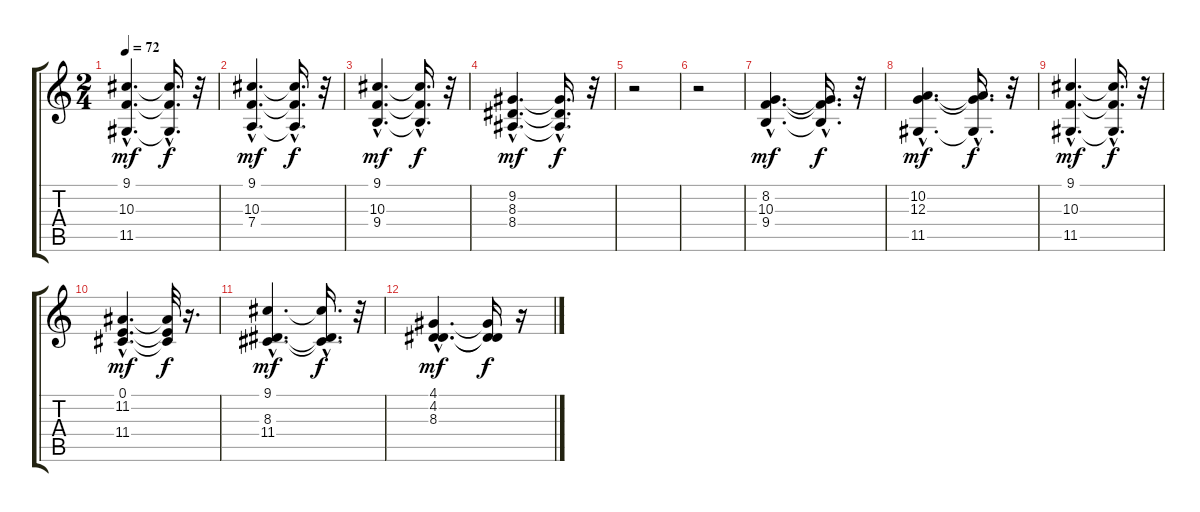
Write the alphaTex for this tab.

\track "" {instrument synthvoice}
\staff {score tabs}
\tuning (E4 B3 G3 D3 A2 E2) {hide}
\ts (2 4)
\tempo 72
\clef g2
\ks c
(9.1{hac} 10.3{hac} 11.5{hac}).4{d dy mf} (9.1{hac t} 10.3{hac t} 11.5{hac t}).16{d dy f} r.32 |
(9.1{hac} 10.3{hac} 7.4{hac}).4{d dy mf} (9.1{t} 10.3{hac t} 7.4{hac t}).16{d dy f} r.32 |
(9.1{hac} 10.3{hac} 9.4{hac}).4{d dy mf} (9.1{hac t} 10.3{hac t} 9.4{hac t}).16{d dy f} r.32 |
(9.2{hac} 8.3{hac} 8.4{hac}).4{d dy mf volume 11} (9.2{hac t} 8.3{hac t} 8.4{hac t}).16{d dy f} r.32 |
r.2 |
r.2 |
(8.2{hac} 10.3{hac} 9.4{hac}).4{d dy mf volume 7} (8.2{hac t} 10.3{hac t} 9.4{t}).16{d dy f} r.32 |
(10.2{hac} 12.3{hac} 11.5{hac}).4{d dy mf volume 6} (10.2{hac t} 12.3{hac t} 11.5{hac t}).16{d dy f} r.32 |
(9.1{hac} 10.3{hac} 11.5{hac}).4{d dy mf volume 5} (9.1{hac t} 10.3{hac t} 11.5{hac t}).16{d dy f} r.32 |
(0.1{hac} 11.2{hac} 11.4{hac}).4{d dy mf volume 4} (0.1{t} 11.2{t} 11.4{t}).32{dy f} r.16{d} |
(9.1{hac} 8.3{hac} 11.4{hac}).4{d dy mf volume 2} (9.1{hac t} 8.3{hac t} 11.4{t}).16{d dy f} r.32 |
(4.1{hac} 4.2{hac} 8.3{hac}).4{d dy mf volume 1} (4.1{t} 4.2{t} 8.3{t}).16{dy f} r.16
